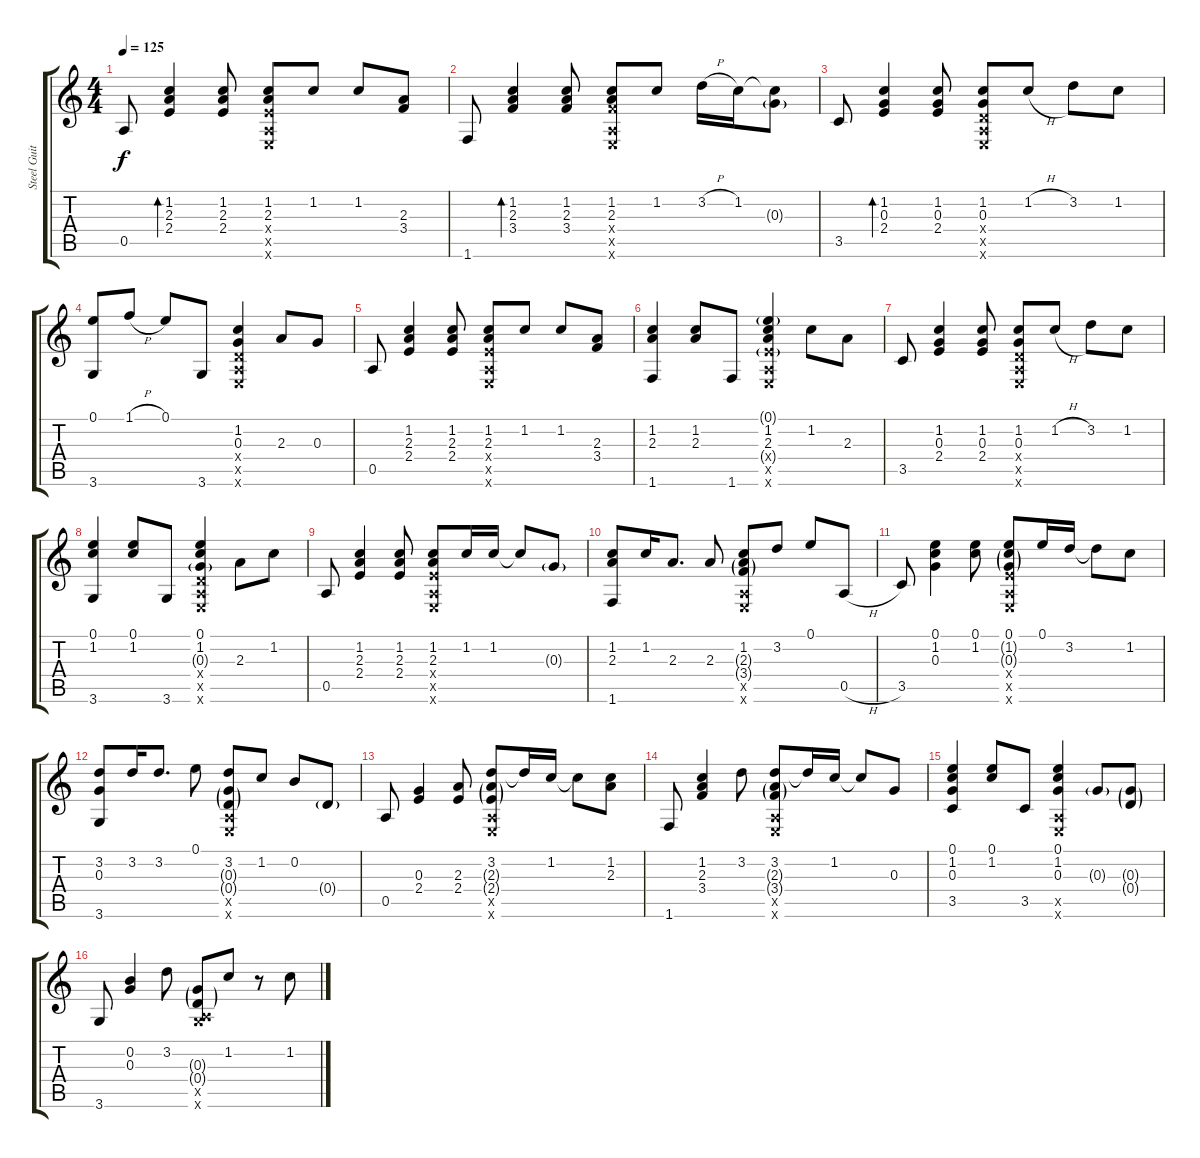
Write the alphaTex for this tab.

\track ("Steel Guitar" "Steel Guit") {instrument acousticguitarsteel}
\staff {score tabs}
\tuning (E4 B3 G3 D3 A2 E2) {hide}
\ts (4 4)
\tempo 125
\clef g2
\ks c
0.5.8{dy f} (1.2 2.3 2.4).4{bd 120} (1.2 2.3 2.4).8 (1.2 2.3 2.4{x} 0.5{x} 0.6{x}).8 1.2.8 1.2.8 (2.3 3.4).8 |
1.6.8 (1.2 2.3 3.4).4{bd 120} (1.2 2.3 3.4).8 (1.2 2.3 3.4{x} 0.5{x} 0.6{x}).8 1.2.8 3.2{h}.16 1.2.16 (1.2{t} 0.3{g}).8 |
3.5.8 (1.2 0.3 2.4).4{bd 120} (1.2 0.3 2.4).8 (1.2 0.3 0.4{x} 0.5{x} 0.6{x}).8 1.2{h}.8 3.2.8 1.2.8 |
(0.1 3.6).8 1.1{h}.8 0.1.8 3.6.8 (1.2 0.3 0.4{x} 0.5{x} 0.6{x}).4 2.3.8 0.3.8 |
0.5.8 (1.2 2.3 2.4).4 (1.2 2.3 2.4).8 (1.2 2.3 2.4{x} 0.5{x} 0.6{x}).8 1.2.8 1.2.8 (2.3 3.4).8 |
(1.2 2.3 1.6).4 (1.2 2.3).8 1.6.8 (0.1{g} 1.2 2.3 2.4{g x} 0.5{x} 0.6{x}).4 1.2.8 2.3.8 |
3.5.8 (1.2 0.3 2.4).4 (1.2 0.3 2.4).8 (1.2 0.3 0.4{x} 0.5{x} 0.6{x}).8 1.2{h}.8 3.2.8 1.2.8 |
(0.1 1.2 3.6).4 (0.1 1.2).8 3.6.8 (0.1 1.2 0.3{g} 0.4{x} 0.5{x} 0.6{x}).4 2.3.8 1.2.8 |
0.5.8 (1.2 2.3 2.4).4 (1.2 2.3 2.4).8 (1.2 2.3 2.4{x} 0.5{x} 0.6{x}).8 1.2.16 1.2.16 1.2{t}.8 0.3{g}.8 |
(1.2 2.3 1.6).8 1.2.16 2.3.8{d} 2.3.8 (1.2 2.3{g} 3.4{g} 0.5{x} 0.6{x}).8 3.2.8 0.1.8 0.5{h}.8 |
3.5.8 (0.1 1.2 0.3).4 (0.1 1.2).8 (0.1 1.2{g} 0.3{g} 2.4{x} 0.5{x} 0.6{x}).8 0.1.16 3.2.16 3.2{t}.8 1.2.8 |
(3.2 0.3 3.6).8 3.2.16 3.2.8{d} 0.1.8 (3.2 0.3{g} 0.4{g} 0.5{x} 0.6{x}).8 1.2.8 0.2.8 0.4{g}.8 |
0.5.8 (0.3 2.4).4 (2.3 2.4).8 (3.2 2.3{g} 2.4{g} 0.5{x} 0.6{x}).8 3.2{t}.16 1.2.16 1.2{t}.8 (1.2 2.3).8 |
1.6.8 (1.2 2.3 3.4).4 3.2.8 (3.2 2.3{g} 3.4{g} 0.5{x} 0.6{x}).8 3.2{t}.16 1.2.16 1.2{t}.8 0.3.8 |
(0.1 1.2 0.3 3.5).4 (0.1 1.2).8 3.5.8 (0.1 1.2 0.3 0.5{x} 0.6{x}).4 0.3{g}.8 (0.3{g} 0.4{g}).8 |
3.6.8 (0.2 0.3).4 3.2.8 (0.3{g} 0.4{g} 0.5{x} 3.6{x}).8 1.2.8 r.8 1.2.8
